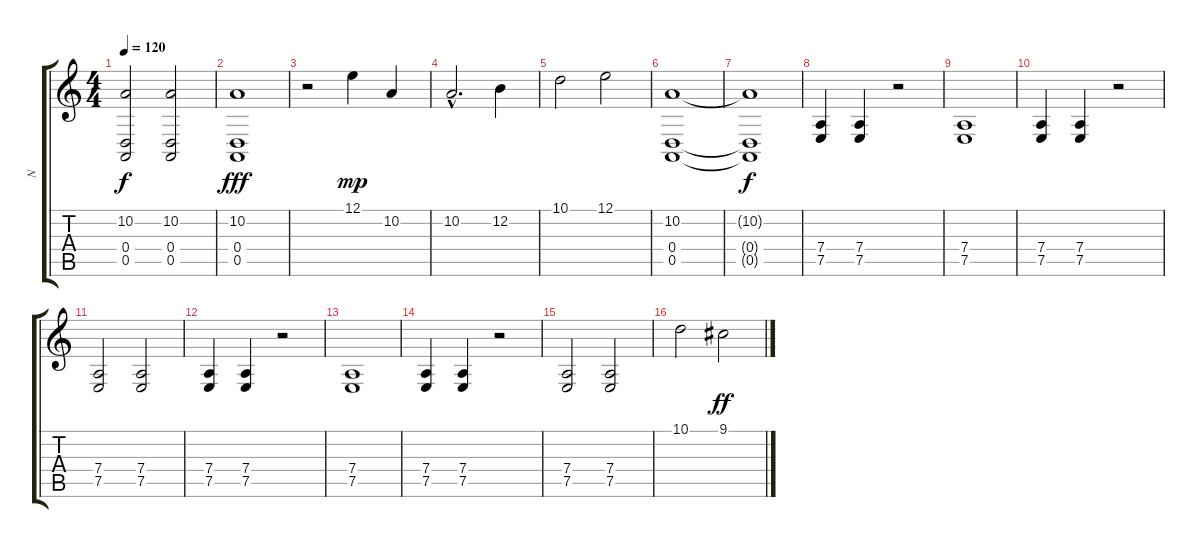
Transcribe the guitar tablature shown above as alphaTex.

\track ("N" "N") {instrument shamisen}
\staff {score tabs}
\tuning (E4 B3 G3 D3 A2 E2) {hide}
\ts (4 4)
\tempo 120
\clef g2
\ks c
(10.2 0.4 0.5).2{dy f} (10.2 0.4 0.5).2 |
(10.2 0.4 0.5).1{dy fff instrument tubularbells} |
r.2 12.1.4{dy mp} 10.2.4 |
10.2{hac}.2{d} 12.2.4 |
10.1.2 12.1.2 |
(10.2 0.4 0.5).1 |
(10.2{t} 0.4{t} 0.5{t}).1{dy f volume 6} |
(7.4 7.5).4{volume 11} (7.4 7.5).4 r.2 |
(7.4 7.5).1 |
(7.4 7.5).4 (7.4 7.5).4 r.2 |
(7.4 7.5).2 (7.4 7.5).2 |
(7.4 7.5).4 (7.4 7.5).4 r.2 |
(7.4 7.5).1 |
(7.4 7.5).4 (7.4 7.5).4 r.2 |
(7.4 7.5).2 (7.4 7.5).2 |
10.1.2 9.1.2{dy ff}
